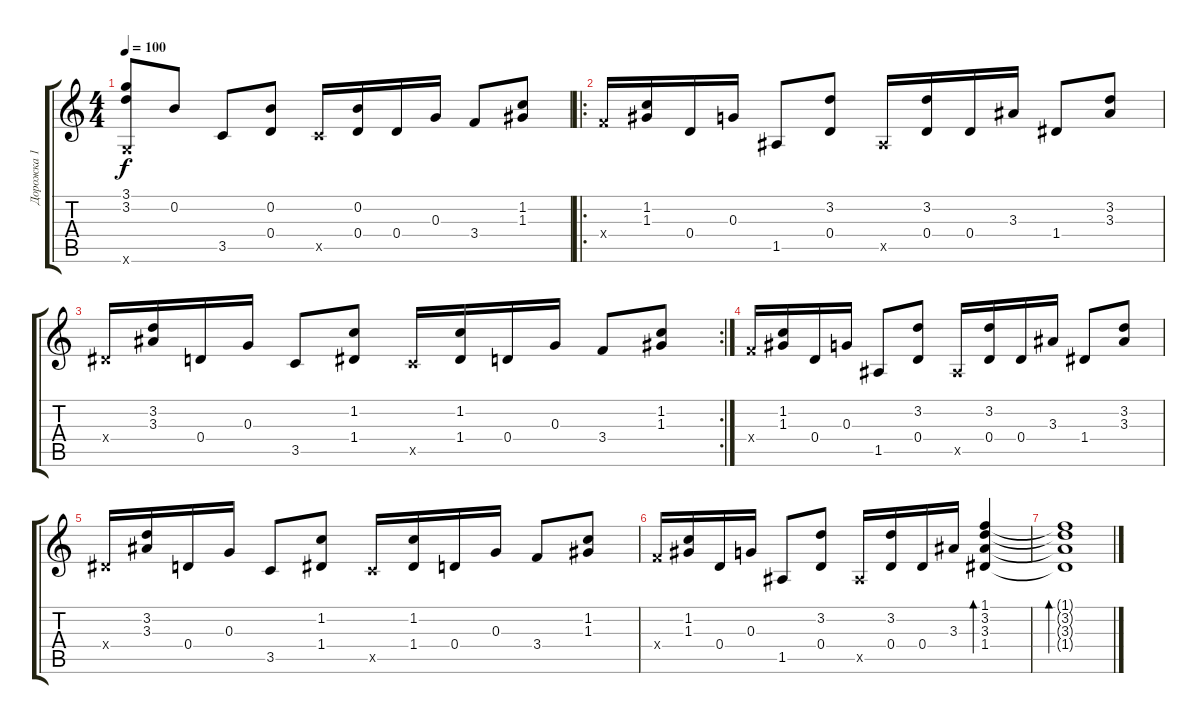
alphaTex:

\track ("Дорожка 1" "Дорожка 1") {instrument acousticguitarsteel}
\staff {score tabs}
\tuning (E4 B3 G3 D3 A2 E2) {hide}
\ts (4 4)
\tempo 100
\clef g2
\ks c
(3.1 3.2 3.6{x}).8{dy f} 0.2.8 3.5.8 (0.2 0.4).8 3.5{x}.16 (0.2 0.4).16 0.4.16 0.3.16 3.4.8 (1.2 1.3).8 |
\ro
3.4{x}.16 (1.2 1.3).16 0.4.16 0.3.16 1.5.8 (3.2 0.4).8 1.5{x}.16 (3.2 0.4).16 0.4.16 3.3.16 1.4.8 (3.2 3.3).8 |
\rc 2
1.4{x}.16 (3.2 3.3).16 0.4.16 0.3.16 3.5.8 (1.2 1.4).8 3.5{x}.16 (1.2 1.4).16 0.4.16 0.3.16 3.4.8 (1.2 1.3).8 |
3.4{x}.16 (1.2 1.3).16 0.4.16 0.3.16 1.5.8 (3.2 0.4).8 1.5{x}.16 (3.2 0.4).16 0.4.16 3.3.16 1.4.8 (3.2 3.3).8 |
1.4{x}.16 (3.2 3.3).16 0.4.16 0.3.16 3.5.8 (1.2 1.4).8 3.5{x}.16 (1.2 1.4).16 0.4.16 0.3.16 3.4.8 (1.2 1.3).8 |
3.4{x}.16 (1.2 1.3).16 0.4.16 0.3.16 1.5.8 (3.2 0.4).8 1.5{x}.16 (3.2 0.4).16 0.4.16 3.3.16 (1.1 3.2 3.3 1.4).4{bd 60} |
(1.1{t} 3.2{t} 3.3{t} 1.4{t}).1{bd 60}
